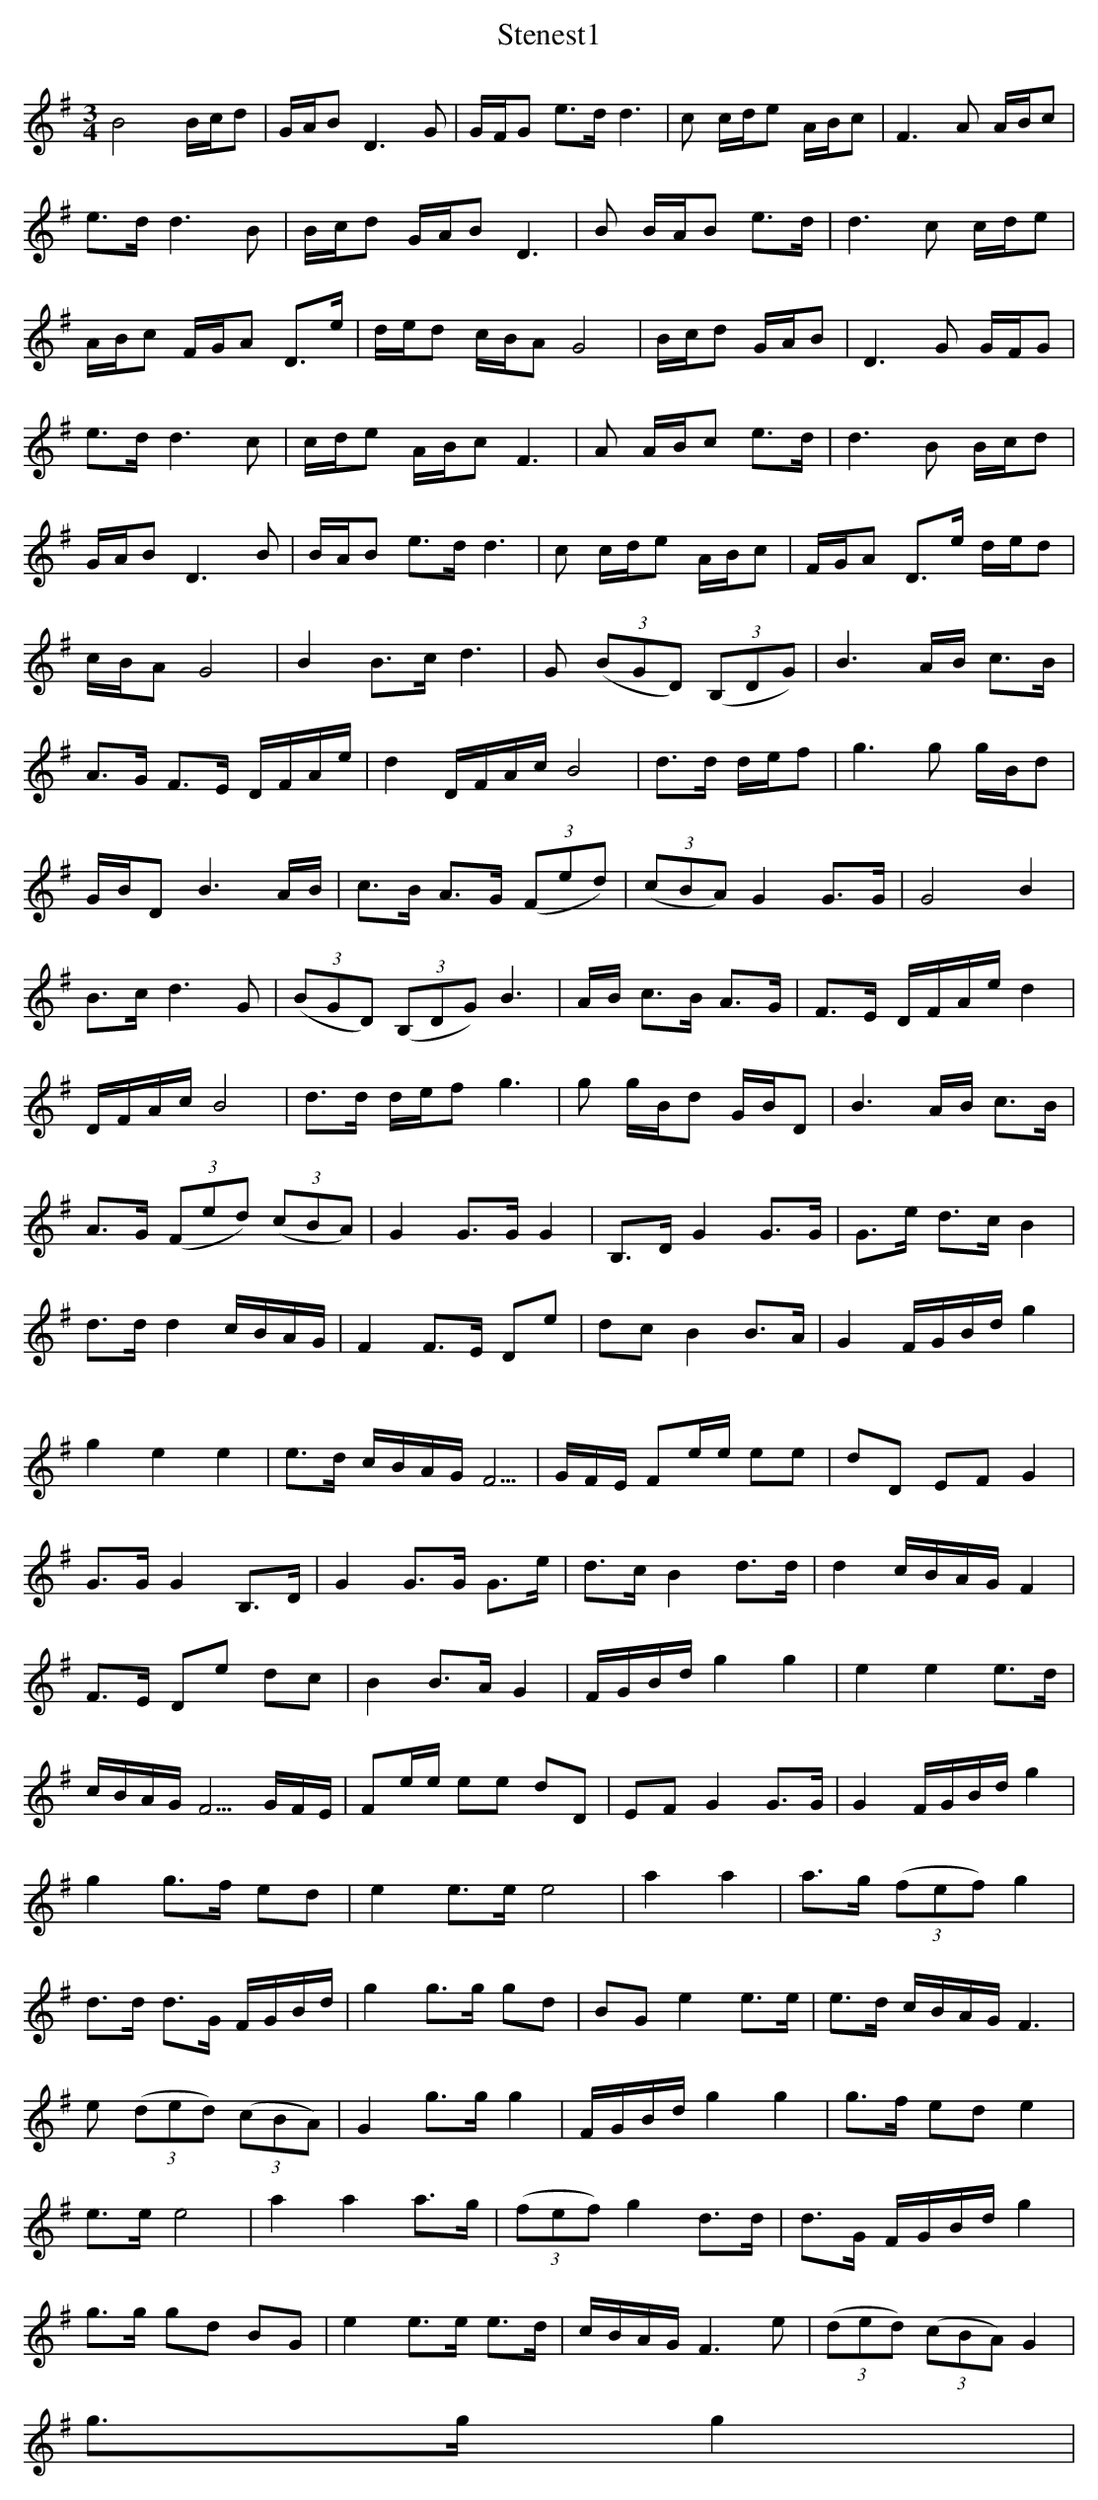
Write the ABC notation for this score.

X:1
T:Stenest1
M:3/4
L:1/8
K:G
B4 B/c/d | G/A/B2< D2G | G/F/G e>d d3 |c c/d/e A/B/c | F2>A2 A/B/c |
e>d d2>B2 | B/c/d G/A/B2< D2 |B B/A/B e>d | d2>c2 c/d/e |
A/B/c F/G/A D>e | d/e/d c/B/A G4 | B/c/d G/A/B | D2>G2 G/F/G |
e>d d2>c2 | c/d/e A/B/c2< F2 |A A/B/c e>d | d2>B2 B/c/d |
G/A/B2< D2B | B/A/B e>d d3 |c c/d/e A/B/c | F/G/A D>e d/e/d |
c/B/A G4 | B2 B>c d3 |G ((3BGD) ((3B,DG) | B3A/B/ c>B |
A>G F>E D/F/A/e/ | d2 D/F/A/c/ B4 | d>d d/e/f | g2>g2 g/B/d |
G/B/D2< B2A/B/ | c>B A>G ((3Fed) | ((3cBA) G2 G>G | G4 B2 |
B>c d2>G2 | ((3BGD) ((3B,DG) B3 |A/B/ c>B A>G | F>E D/F/A/e/ d2 |
D/F/A/c/ B4 | d>d d/e/f2< g2 |g g/B/d G/B/D | B3A/B/ c>B |
A>G ((3Fed) ((3cBA) | G2 G>G G2 | B,>D G2 G>G | G>e d>c B2 |
d>d d2 c/B/A/G/ | F2 F>E De | dc B2 B>A | G2 F/G/B/d/ g2 |
g2 e2 e2 | e>d c/B/A/G/ F5/2 |G/F/E/ Fe/e/ ee | dD EF G2 |
G>G G2 B,>D | G2 G>G G>e | d>c B2 d>d | d2 c/B/A/G/ F2 |
F>E De dc | B2 B>A G2 | F/G/B/d/ g2 g2 | e2 e2 e>d |
c/B/A/G/ F5/2G/F/E/ | Fe/e/ ee dD | EF G2 G>G | G2 F/G/B/d/ g2 |
g2 g>f ed | e2 e>e e4 | a2 a2 | a>g ((3fef) g2 |
d>d d>G F/G/B/d/ | g2 g>g gd | BG e2 e>e | e>d c/B/A/G/ F3 |
e ((3ded) ((3cBA) | G2 g>g g2 | F/G/B/d/ g2 g2 | g>f ed e2 |
e>e e4 | a2 a2 a>g | ((3fef) g2 d>d | d>G F/G/B/d/ g2 |
g>g gd BG | e2 e>e e>d | c/B/A/G/ F2>e2 | ((3ded) ((3cBA) G2 |
g>g g2 |
|
